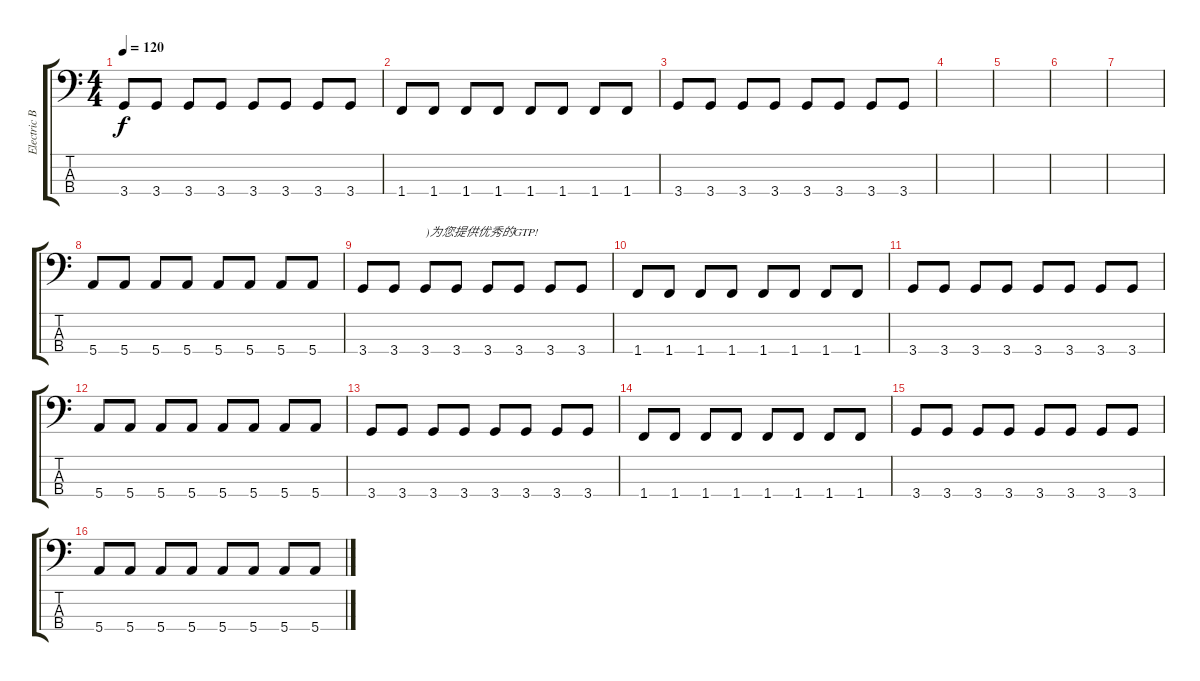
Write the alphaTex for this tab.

\track ("Electric Bass" "Electric B") {instrument electricbassfinger}
\staff {score tabs}
\tuning (G2 D2 A1 E1) {hide}
\ts (4 4)
\tempo 120
\clef f4
\ks c
3.4.8{dy f} 3.4.8 3.4.8 3.4.8 3.4.8 3.4.8 3.4.8 3.4.8 |
1.4.8 1.4.8 1.4.8 1.4.8 1.4.8 1.4.8 1.4.8 1.4.8 |
3.4.8 3.4.8 3.4.8 3.4.8 3.4.8 3.4.8 3.4.8 3.4.8 |
|
|
|
|
5.4.8 5.4.8 5.4.8 5.4.8 5.4.8 5.4.8 5.4.8 5.4.8 |
3.4.8 3.4.8 3.4.8{txt ")为您提供优秀的GTP!"} 3.4.8 3.4.8 3.4.8 3.4.8 3.4.8 |
1.4.8 1.4.8 1.4.8 1.4.8 1.4.8 1.4.8 1.4.8 1.4.8 |
3.4.8 3.4.8 3.4.8 3.4.8 3.4.8 3.4.8 3.4.8 3.4.8 |
5.4.8 5.4.8 5.4.8 5.4.8 5.4.8 5.4.8 5.4.8 5.4.8 |
3.4.8 3.4.8 3.4.8 3.4.8 3.4.8 3.4.8 3.4.8 3.4.8 |
1.4.8 1.4.8 1.4.8 1.4.8 1.4.8 1.4.8 1.4.8 1.4.8 |
3.4.8 3.4.8 3.4.8 3.4.8 3.4.8 3.4.8 3.4.8 3.4.8 |
5.4.8 5.4.8 5.4.8 5.4.8 5.4.8 5.4.8 5.4.8 5.4.8
